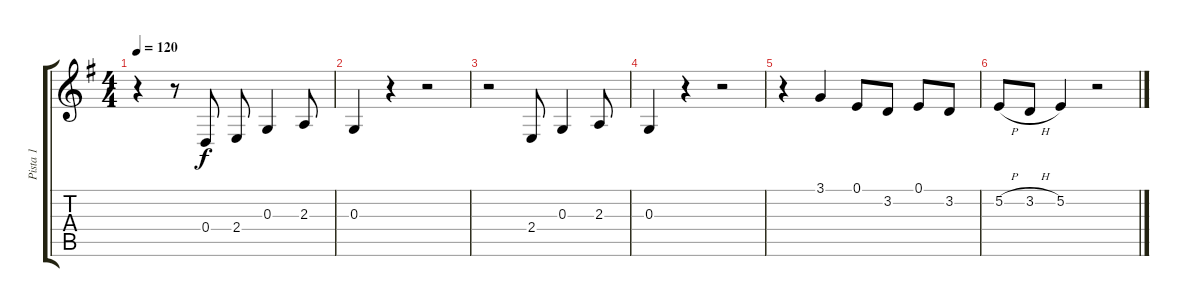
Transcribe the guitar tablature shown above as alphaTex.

\track ("Pista 1" "Pista 1") {instrument trumpet}
\staff {score tabs}
\tuning (E4 B3 G3 D3 A2 E2) {hide}
\ts (4 4)
\tempo 120
\clef g2
\ks g
r.4{dy f} r.8 0.4.8 2.4.8 0.3.4 2.3.8 |
0.3.4 r.4 r.2 |
r.2 2.4.8 0.3.4 2.3.8 |
0.3.4{volume 0} r.4 r.2 |
r.4 3.1.4 0.1.8 3.2.8 0.1.8 3.2.8 |
5.2{h}.8 3.2{h}.8 5.2.4 r.2
